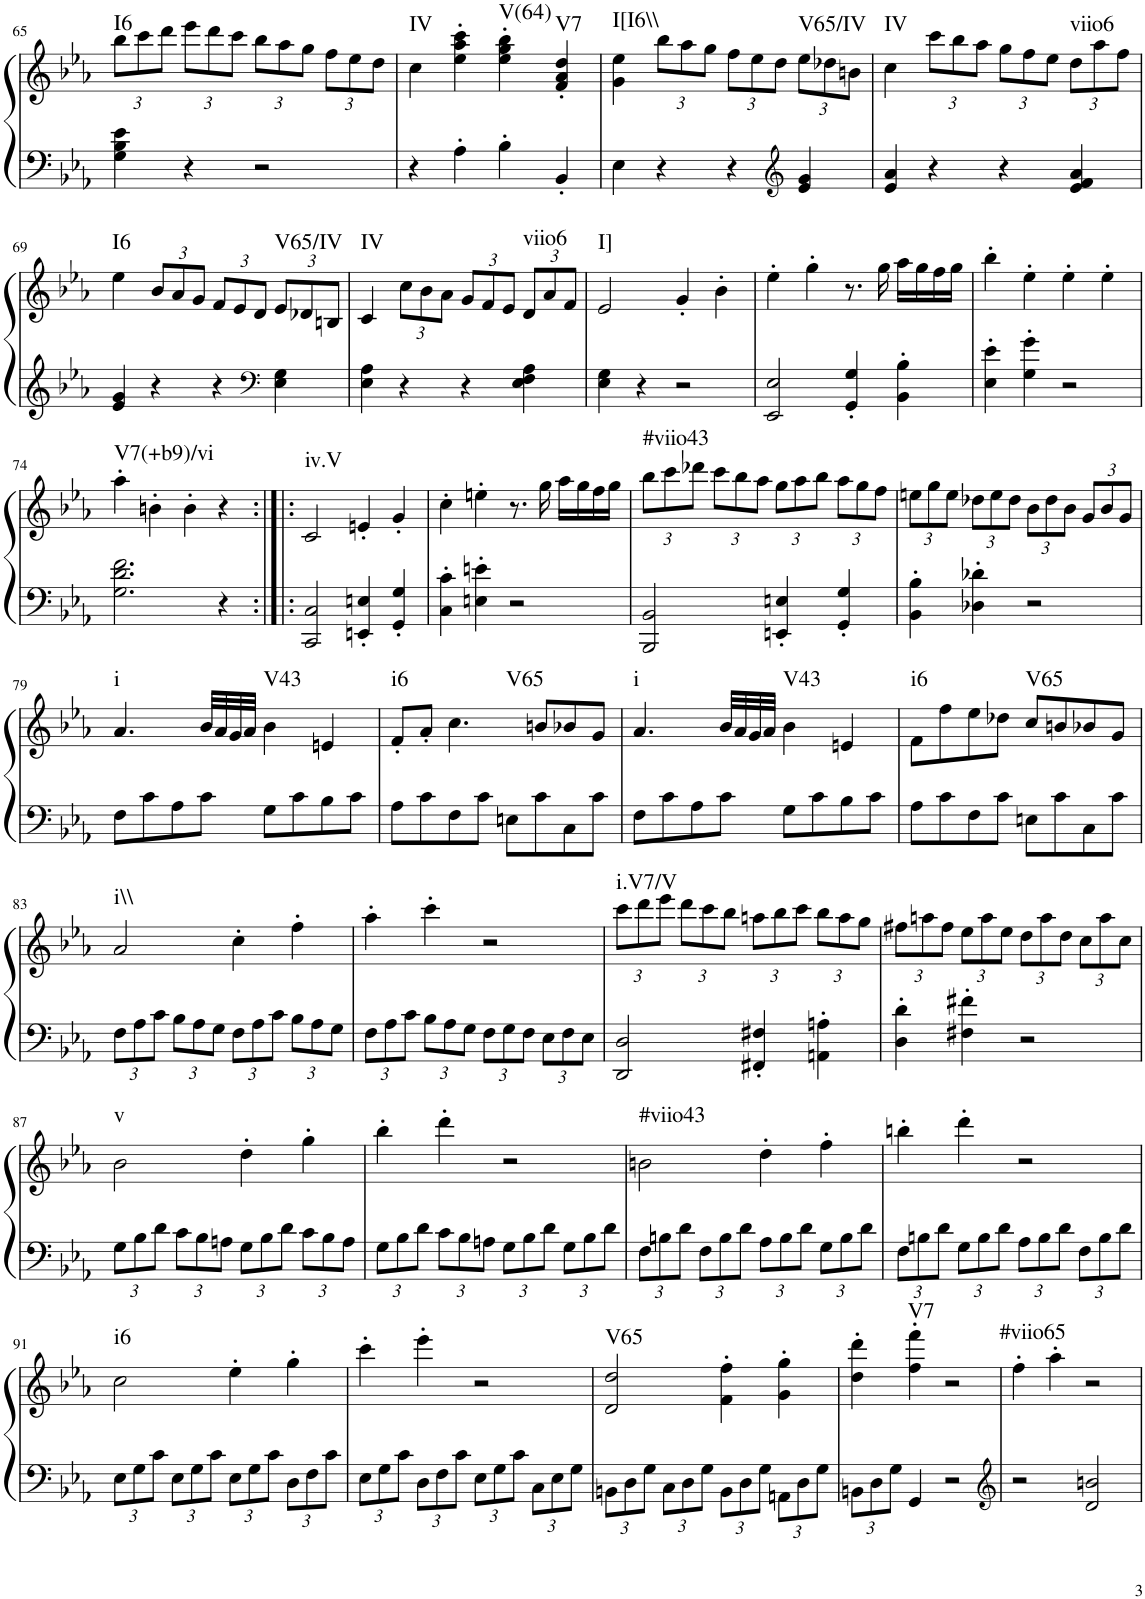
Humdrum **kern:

**kern	**kern	**harte
*part1	*part1	*part1
*staff2	*staff1	*
*I"Piano	*	*
*I'Pno.	*	*
!!LO:PB:g=z
*clefF4	*clefG2	*
*k[b-e-a-]	*k[b-e-a-]	*
*M4/4	*M4/4	*
*met(c)	*met(c)	*
*	*Xbrackettup	*
=65	=65	=65
!	!	!LO:H:kt=I6
4G\ 4B-\ 4e-\	12bb-\L	N
.	12ccc\	.
.	12ddd\J	.
4r	12eee-\L	.
.	12ddd\	.
.	12ccc\J	.
2r	12bb-\L	.
.	12aa-\	.
.	12gg\J	.
.	12ff\L	.
.	12ee-\	.
.	12dd\J	.
=66	=66	=66
!	!	!LO:H:kt=IV
4r	4cc\	N
4A-'\	4ee-\' 4aa-\' 4ccc\'	.
!	!	!LO:H:kt=V(64)
4B-'\	4ee-\' 4gg\' 4bb-\'	N
!	!	!LO:H:kt=V7
4BB-'/	4f/' 4a-/' 4dd/'	N
=67	=67	=67
!	!	!LO:H:kt=I[I6\\
4E-\	4g\ 4ee-\	N
4r	12bb-\L	.
.	12aa-\	.
.	12gg\J	.
4r	12ff\L	.
.	12ee-\	.
.	12dd\J	.
*clefG2	*	*
!	!	!LO:H:kt=V65/IV
4e-/ 4g/	12ee-\L	N
.	12dd-X\	.
.	12bn\J	.
=68	=68	=68
!	!	!LO:H:kt=IV
4e-/ 4a-/	4cc\	N
4r	12ccc\L	.
.	12bb-\	.
.	12aa-\J	.
4r	12gg\L	.
.	12ff\	.
.	12ee-\J	.
!	!	!LO:H:kt=viio6
4e-/ 4f/ 4a-/	12dd\L	N
.	12aa-\	.
.	12ff\J	.
!!LO:LB:g=z
=69	=69	=69
!	!	!LO:H:kt=I6
4e-/ 4g/	4ee-\	N
4r	12b-/L	.
.	12a-/	.
.	12g/J	.
4r	12f/L	.
.	12e-/	.
.	12d/J	.
*clefF4	*	*
!	!	!LO:H:kt=V65/IV
4E-\ 4G\	12e-/L	N
.	12d-X/	.
.	12Bn/J	.
=70	=70	=70
!	!	!LO:H:kt=IV
4E-\ 4A-\	4c/	N
4r	12cc\L	.
.	12b-\	.
.	12a-\J	.
4r	12g/L	.
.	12f/	.
.	12e-/J	.
!	!	!LO:H:kt=viio6
4E-\ 4F\ 4A-\	12d/L	N
.	12a-/	.
.	12f/J	.
=71	=71	=71
!	!	!LO:H:kt=I]
4E-\ 4G\	2e-/	N
4r	.	.
2r	4g'/	.
.	4b-'\	.
=72	=72	=72
2EE-/ 2E-/	4ee-'\	.
.	4gg'\	.
4GG/' 4G/'	8.r	.
.	16gg\	.
4BB-\' 4B-\'	16aa-\LL	.
.	16gg\	.
.	16ff\	.
.	16gg\JJ	.
=73	=73	=73
4E-\' 4e-\'	4bb-'\	.
4G\' 4g\'	4ee-'\	.
2r	4ee-'\	.
.	4ee-'\	.
!!LO:LB:g=z
=74	=74	=74
!	!	!LO:H:kt=V7(+b9)/vi
2.G\ 2.d\ 2.f\	4aa-'\	N
.	4bn'\	.
.	4b'\	.
4r	4r	.
=75:|!|:	=75:|!|:	=75:|!|:
!	!	!LO:H:kt=iv.V
2CC/ 2C/	2c/	N
4EEn/' 4En/'	4en'/	.
4GG/' 4G/'	4g'/	.
=76	=76	=76
4C\' 4c\'	4cc'\	.
4En\' 4en\'	4een'\	.
2r	8.r	.
.	16gg\	.
.	16aa-\LL	.
.	16gg\	.
.	16ff\	.
.	16gg\JJ	.
=77	=77	=77
!	!	!LO:H:kt=#viio43
2BBB-/ 2BB-/	12bb-\L	N
.	12ccc\	.
.	12ddd-X\J	.
.	12ccc\L	.
.	12bb-\	.
.	12aa-\J	.
4EEn/' 4En/'	12gg\L	.
.	12aa-\	.
.	12bb-\J	.
4GG/' 4G/'	12aa-\L	.
.	12gg\	.
.	12ff\J	.
=78	=78	=78
4BB-\' 4B-\'	12een\L	.
.	12gg\	.
.	12ee\J	.
4D-X\' 4d-X\'	12dd-X\L	.
.	12ee\	.
.	12dd-\J	.
2r	12b-\L	.
.	12dd-\	.
.	12b-\J	.
.	12g/L	.
.	12b-/	.
.	12g/J	.
!!LO:LB:g=z
=79	=79	=79
!	!	!LO:H:kt=i
8F\L	4.a-/	N
8c\	.	.
8A-\	.	.
8c\J	32b-/LLL	.
.	32a-/	.
.	32g/	.
.	32a-/JJJ	.
!	!	!LO:H:kt=V43
8G\L	4b-\	N
8c\	.	.
8B-\	4en/	.
8c\J	.	.
=80	=80	=80
!	!	!LO:H:kt=i6
8A-\L	8f'/L	N
8c\	8a-'/J	.
!	!	!LO:H:kt=V65
8F\	4.cc\	N
8c\J	.	.
8En\L	.	.
8c\	8bn/L	.
8C\	8b-X/	.
8c\J	8g/J	.
=81	=81	=81
!	!	!LO:H:kt=i
8F\L	4.a-/	N
8c\	.	.
8A-\	.	.
8c\J	32b-/LLL	.
.	32a-/	.
.	32g/	.
.	32a-/JJJ	.
!	!	!LO:H:kt=V43
8G\L	4b-\	N
8c\	.	.
8B-\	4en/	.
8c\J	.	.
=82	=82	=82
!	!	!LO:H:kt=i6
8A-\L	8f\L	N
8c\	8ff\	.
8F\	8ee-\	.
8c\J	8dd-X\J	.
!	!	!LO:H:kt=V65
8En\L	8cc/L	N
8c\	8bn/	.
8C\	8b-X/	.
8c\J	8g/J	.
!!LO:LB:g=z
=83	=83	=83
*Xbrackettup	*	*
!	!	!LO:H:kt=i\\
12F\L	2a-/	N
12A-\	.	.
12c\J	.	.
12B-\L	.	.
12A-\	.	.
12G\J	.	.
12F\L	4cc'\	.
12A-\	.	.
12c\J	.	.
12B-\L	4ff'\	.
12A-\	.	.
12G\J	.	.
=84	=84	=84
12F\L	4aa-'\	.
12A-\	.	.
12c\J	.	.
12B-\L	4ccc'\	.
12A-\	.	.
12G\J	.	.
12F\L	2r	.
12G\	.	.
12F\J	.	.
12E-\L	.	.
12F\	.	.
12E-\J	.	.
=85	=85	=85
!	!	!LO:H:kt=i.V7/V
2DD/ 2D/	12ccc\L	N
.	12ddd\	.
.	12eee-\J	.
.	12ddd\L	.
.	12ccc\	.
.	12bb-\J	.
4FF#X/' 4F#X/'	12aan\L	.
.	12bb-\	.
.	12ccc\J	.
4AAn\' 4An\'	12bb-\L	.
.	12aa\	.
.	12gg\J	.
=86	=86	=86
4D\' 4d\'	12ff#X\L	.
.	12aan\	.
.	12ff#\J	.
4F#X\' 4f#X\'	12ee-\L	.
.	12aa\	.
.	12ee-\J	.
2r	12dd\L	.
.	12aa\	.
.	12dd\J	.
.	12cc\L	.
.	12aa\	.
.	12cc\J	.
!!LO:LB:g=z
=87	=87	=87
!	!	!LO:H:kt=v
12G\L	2b-\	N
12B-\	.	.
12d\J	.	.
12c\L	.	.
12B-\	.	.
12An\J	.	.
12G\L	4dd'\	.
12B-\	.	.
12d\J	.	.
12c\L	4gg'\	.
12B-\	.	.
12A\J	.	.
=88	=88	=88
12G\L	4bb-'\	.
12B-\	.	.
12d\J	.	.
12c\L	4ddd'\	.
12B-\	.	.
12An\J	.	.
12G\L	2r	.
12B-\	.	.
12d\J	.	.
12G\L	.	.
12B-\	.	.
12d\J	.	.
=89	=89	=89
!	!	!LO:H:kt=#viio43
12F\L	2bn\	N
12Bn\	.	.
12d\J	.	.
12F\L	.	.
12B\	.	.
12d\J	.	.
12A-\L	4dd'\	.
12B\	.	.
12d\J	.	.
12G\L	4ff'\	.
12B\	.	.
12d\J	.	.
=90	=90	=90
12F\L	4bbn'\	.
12Bn\	.	.
12d\J	.	.
12G\L	4ddd'\	.
12B\	.	.
12d\J	.	.
12A-\L	2r	.
12B\	.	.
12d\J	.	.
12F\L	.	.
12B\	.	.
12d\J	.	.
!!LO:LB:g=z
=91	=91	=91
!	!	!LO:H:kt=i6
12E-\L	2cc\	N
12G\	.	.
12c\J	.	.
12E-\L	.	.
12G\	.	.
12c\J	.	.
12E-\L	4ee-'\	.
12G\	.	.
12c\J	.	.
12D\L	4gg'\	.
12F\	.	.
12c\J	.	.
=92	=92	=92
12E-\L	4ccc'\	.
12G\	.	.
12c\J	.	.
12D\L	4eee-'\	.
12F\	.	.
12c\J	.	.
12E-\L	2r	.
12G\	.	.
12c\J	.	.
12C\L	.	.
12E-\	.	.
12G\J	.	.
=93	=93	=93
!	!	!LO:H:kt=V65
12BBn\L	2d/ 2dd/	N
12D\	.	.
12G\J	.	.
12C\L	.	.
12D\	.	.
12G\J	.	.
12BB\L	4f\' 4ff\'	.
12D\	.	.
12G\J	.	.
12AAn\L	4g\' 4gg\'	.
12D\	.	.
12G\J	.	.
=94	=94	=94
12BBn\L	4dd\' 4ddd\'	.
12D\	.	.
12G\J	.	.
!	!	!LO:H:kt=V7
4GG/	4ff\' 4fff\'	N
2r	2r	.
=95	=95	=95
*clefG2	*	*
!	!	!LO:H:kt=#viio65
2r	4ff'\	N
.	4aa-'\	.
2d/ 2bn/	2r	.
=	=	=
*-	*-	*-
